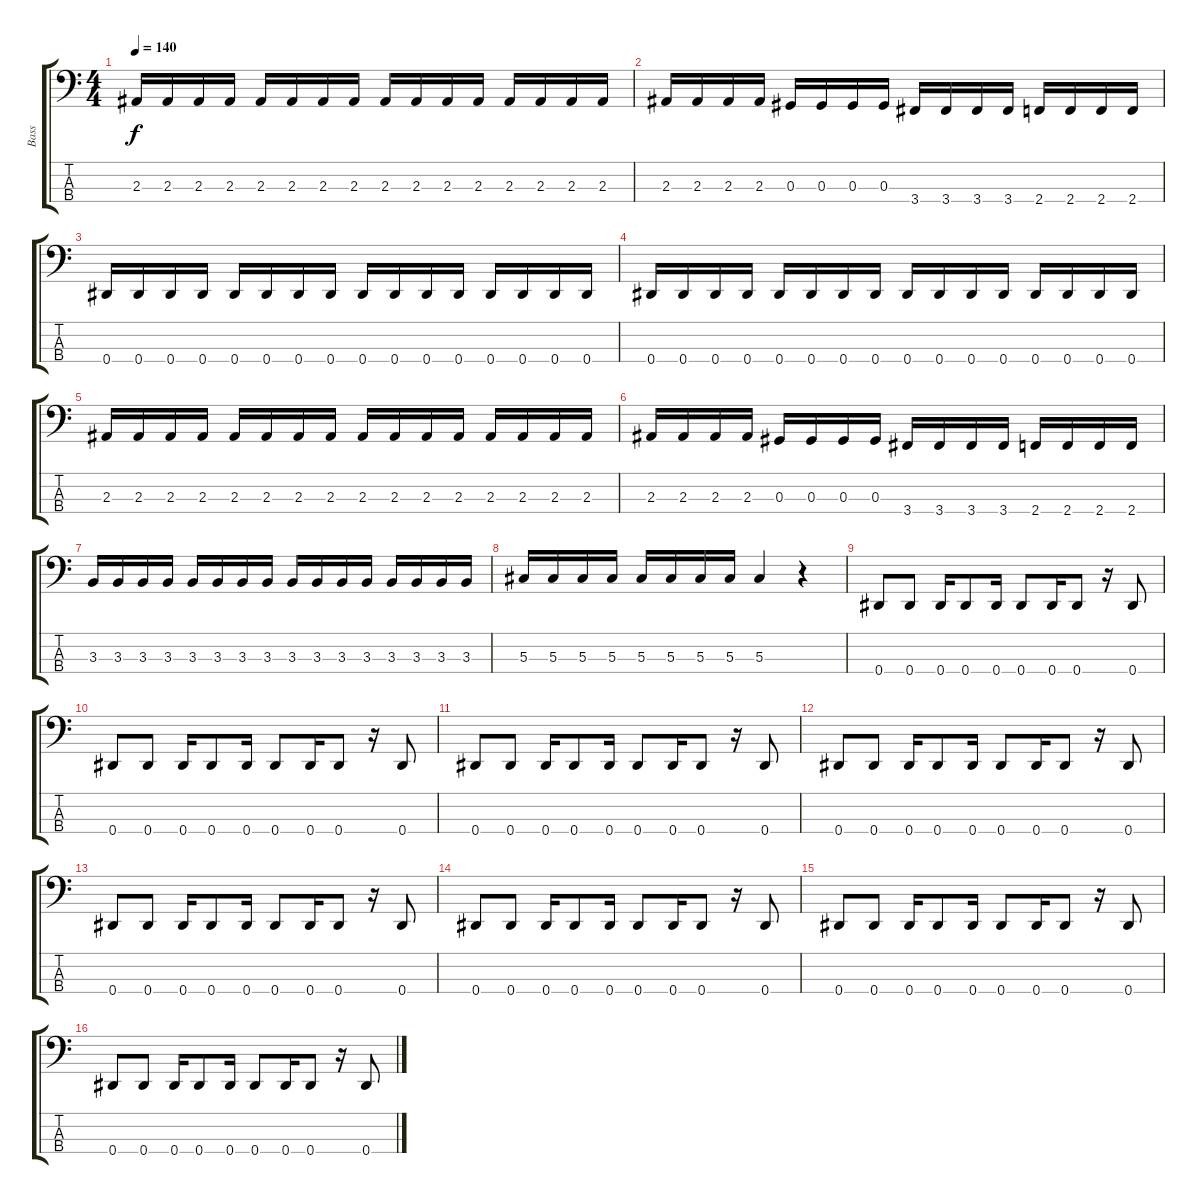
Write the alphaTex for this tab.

\track ("Bass" "Bass") {instrument electricbasspick}
\staff {score tabs}
\tuning (Gb2 Db2 Ab1 Eb1) {hide}
\ts (4 4)
\tempo 140
\clef f4
\ks c
2.3.16{dy f} 2.3.16 2.3.16 2.3.16 2.3.16 2.3.16 2.3.16 2.3.16 2.3.16 2.3.16 2.3.16 2.3.16 2.3.16 2.3.16 2.3.16 2.3.16 |
2.3.16 2.3.16 2.3.16 2.3.16 0.3.16 0.3.16 0.3.16 0.3.16 3.4.16 3.4.16 3.4.16 3.4.16 2.4.16 2.4.16 2.4.16 2.4.16 |
0.4.16 0.4.16 0.4.16 0.4.16 0.4.16 0.4.16 0.4.16 0.4.16 0.4.16 0.4.16 0.4.16 0.4.16 0.4.16 0.4.16 0.4.16 0.4.16 |
0.4.16 0.4.16 0.4.16 0.4.16 0.4.16 0.4.16 0.4.16 0.4.16 0.4.16 0.4.16 0.4.16 0.4.16 0.4.16 0.4.16 0.4.16 0.4.16 |
2.3.16 2.3.16 2.3.16 2.3.16 2.3.16 2.3.16 2.3.16 2.3.16 2.3.16 2.3.16 2.3.16 2.3.16 2.3.16 2.3.16 2.3.16 2.3.16 |
2.3.16 2.3.16 2.3.16 2.3.16 0.3.16 0.3.16 0.3.16 0.3.16 3.4.16 3.4.16 3.4.16 3.4.16 2.4.16 2.4.16 2.4.16 2.4.16 |
3.3.16 3.3.16 3.3.16 3.3.16 3.3.16 3.3.16 3.3.16 3.3.16 3.3.16 3.3.16 3.3.16 3.3.16 3.3.16 3.3.16 3.3.16 3.3.16 |
5.3.16 5.3.16 5.3.16 5.3.16 5.3.16 5.3.16 5.3.16 5.3.16 5.3.4 r.4 |
0.4.8 0.4.8 0.4.16 0.4.8 0.4.16 0.4.8 0.4.16 0.4.8 r.16 0.4.8 |
0.4.8 0.4.8 0.4.16 0.4.8 0.4.16 0.4.8 0.4.16 0.4.8 r.16 0.4.8 |
0.4.8 0.4.8 0.4.16 0.4.8 0.4.16 0.4.8 0.4.16 0.4.8 r.16 0.4.8 |
0.4.8 0.4.8 0.4.16 0.4.8 0.4.16 0.4.8 0.4.16 0.4.8 r.16 0.4.8 |
0.4.8 0.4.8 0.4.16 0.4.8 0.4.16 0.4.8 0.4.16 0.4.8 r.16 0.4.8 |
0.4.8 0.4.8 0.4.16 0.4.8 0.4.16 0.4.8 0.4.16 0.4.8 r.16 0.4.8 |
0.4.8 0.4.8 0.4.16 0.4.8 0.4.16 0.4.8 0.4.16 0.4.8 r.16 0.4.8 |
0.4.8 0.4.8 0.4.16 0.4.8 0.4.16 0.4.8 0.4.16 0.4.8 r.16 0.4.8
